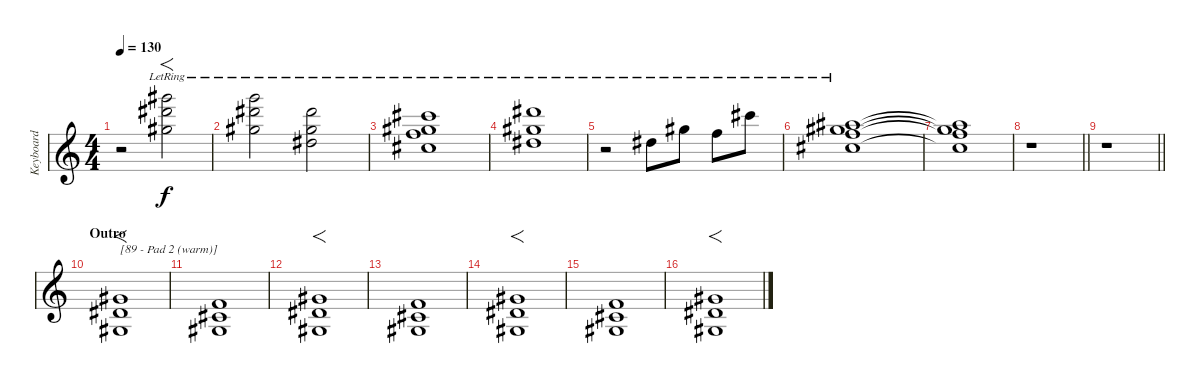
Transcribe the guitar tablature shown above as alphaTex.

\track ("Keyboard" "Keyboard") {instrument pad2warm}
\staff {score}
\tuning (E4 B3 G3 D3 A2 E2 B1) {hide}
\ts (4 4)
\tempo 130
\clef g2
\ks c
r.2{dy f volume 14} (28.1{lr} 28.2{lr} 25.3{lr}).2{f} |
(27.1{lr} 28.2{lr} 25.3{lr}).2 (23.1{lr} 21.2{lr} 20.3{lr}).2 |
(21.1{lr} 21.2{lr} 22.3{lr} 23.4{lr}).1 |
(23.1{lr} 21.2{lr} 20.3{lr}).1 |
r.2 20.3{lr}.8 21.2{lr}.8 18.2{lr}.8 21.1{lr}.8 |
(18.1{lr} 21.2{lr} 22.3{lr} 23.4{lr}).1 |
(18.1{t} 21.2{t} 22.3{t} 23.4{t}).1{volume 1} |
\barLineRight lightlight
r.1 |
\barLineRight lightlight
r.1 |
\section ("" "Outro")
(4.1 4.2 6.4).1{f txt "[89 - Pad 2 (warm)]" volume 10 instrument pad2warm} |
(6.2 6.3 6.4).1 |
(4.1 4.2 6.4).1{f} |
(6.2 6.3 6.4).1 |
(4.1 4.2 6.4).1{f} |
(6.2 6.3 6.4).1 |
(4.1 4.2 6.4).1{f}
